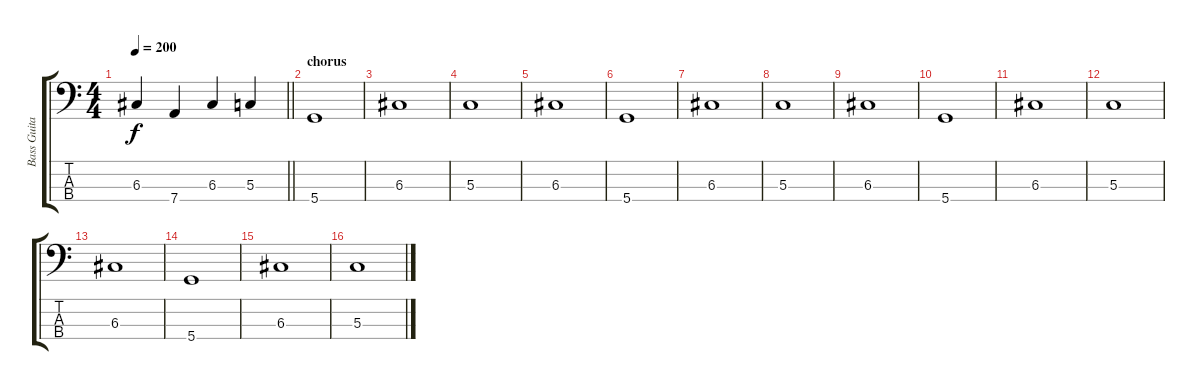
\track ("Bass Guitar" "Bass Guita") {instrument electricbassfinger}
\staff {score tabs}
\tuning (F2 C2 G1 D1) {hide}
\ts (4 4)
\tempo 200
\clef f4
\barLineRight lightlight
\ks c
6.3.4{dy f} 7.4.4 6.3.4 5.3.4 |
\section ("" "chorus")
5.4.1 |
6.3.1 |
5.3.1 |
6.3.1 |
5.4.1 |
6.3.1 |
5.3.1 |
6.3.1 |
5.4.1 |
6.3.1 |
5.3.1 |
6.3.1 |
5.4.1 |
6.3.1 |
5.3.1
